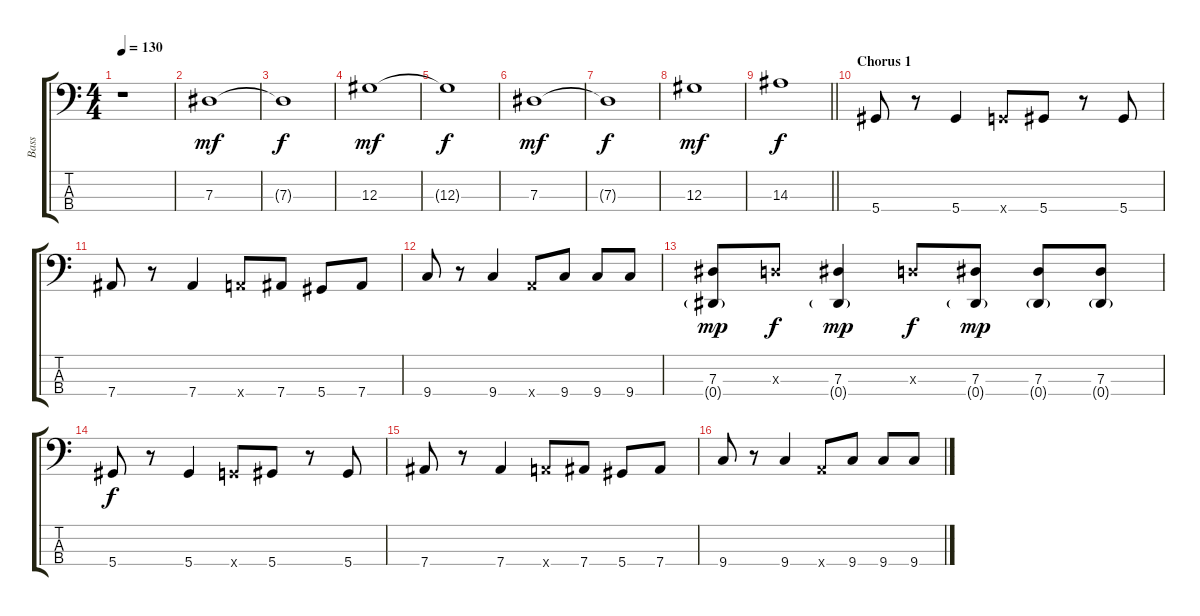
\track ("Bass" "Bass") {instrument electricbasspick}
\staff {score tabs}
\tuning (Gb2 Db2 Ab1 Eb1) {hide}
\ts (4 4)
\tempo 130
\clef f4
\ks c
r.1{dy f volume 13} |
7.3.1{dy mf} |
7.3{t}.1{dy f} |
12.3.1{dy mf} |
12.3{t}.1{dy f} |
7.3.1{dy mf} |
7.3{t}.1{dy f} |
12.3.1{dy mf} |
\barLineRight lightlight
14.3.1{dy f} |
\section ("" "Chorus 1")
5.4.8 r.8 5.4.4 4.4{x}.8 5.4.8 r.8 5.4.8 |
7.4.8 r.8 7.4.4 6.4{x}.8 7.4.8 5.4.8 7.4.8 |
9.4.8 r.8 9.4.4 6.4{x}.8 9.4.8 9.4.8 9.4.8 |
(7.3 0.4{g}).8{dy mp} 6.3{x}.8{dy f} (7.3 0.4{g}).4{dy mp} 6.3{x}.8{dy f} (7.3 0.4{g}).8{dy mp} (7.3 0.4{g}).8 (7.3 0.4{g}).8 |
5.4.8{dy f} r.8 5.4.4 4.4{x}.8 5.4.8 r.8 5.4.8 |
7.4.8 r.8 7.4.4 6.4{x}.8 7.4.8 5.4.8 7.4.8 |
9.4.8 r.8 9.4.4 6.4{x}.8 9.4.8 9.4.8 9.4.8
